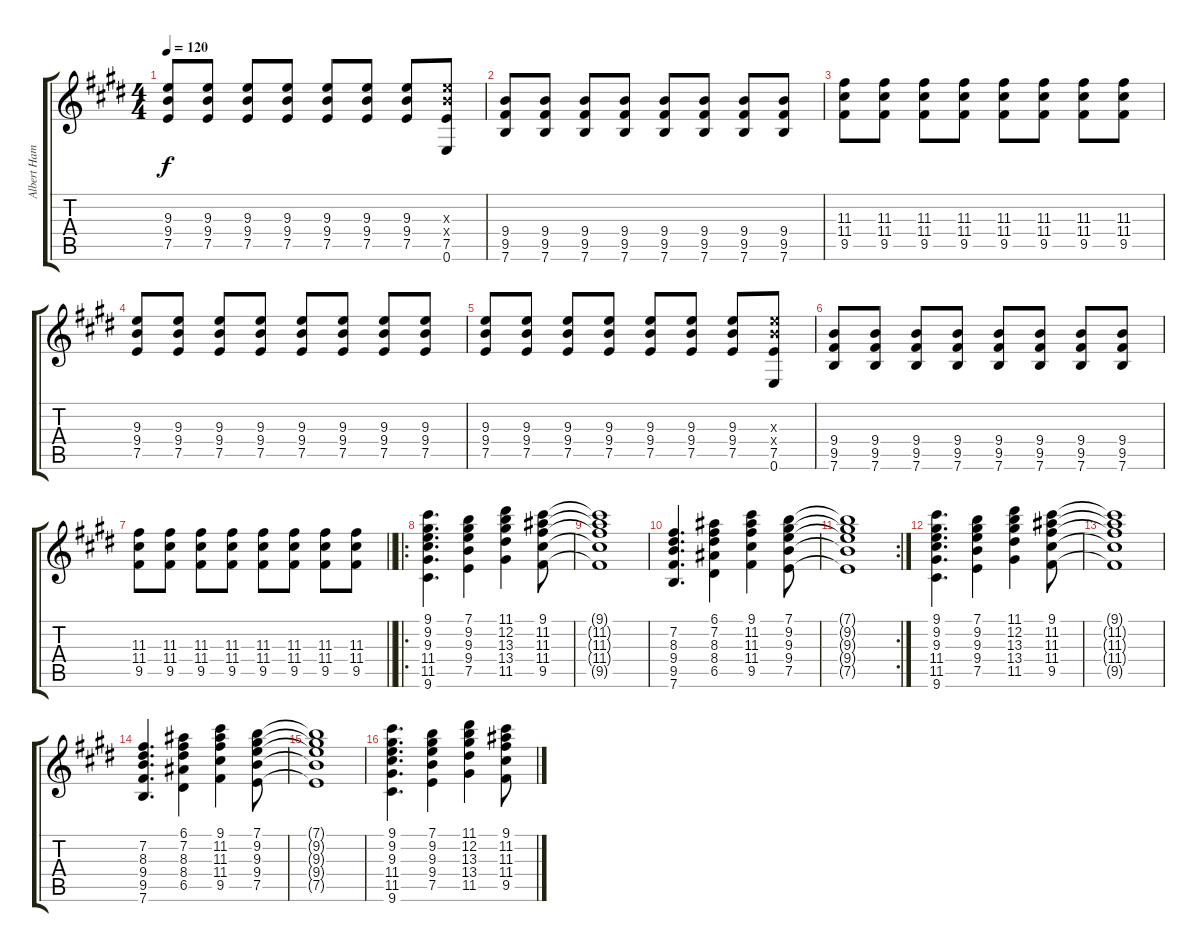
\track ("Albert Hammond, Jr." "Albert Ham") {instrument electricguitarclean}
\staff {score tabs}
\tuning (E4 B3 G3 D3 A2 E2) {hide}
\ts (4 4)
\tempo 120
\clef g2
\ks e
(9.3 9.4 7.5).8{dy f} (9.3 9.4 7.5).8 (9.3 9.4 7.5).8 (9.3 9.4 7.5).8 (9.3 9.4 7.5).8 (9.3 9.4 7.5).8 (9.3 9.4 7.5).8 (9.3{x} 9.4{x} 7.5 0.6).8 |
(9.4 9.5 7.6).8 (9.4 9.5 7.6).8 (9.4 9.5 7.6).8 (9.4 9.5 7.6).8 (9.4 9.5 7.6).8 (9.4 9.5 7.6).8 (9.4 9.5 7.6).8 (9.4 9.5 7.6).8 |
(11.3 11.4 9.5).8 (11.3 11.4 9.5).8 (11.3 11.4 9.5).8 (11.3 11.4 9.5).8 (11.3 11.4 9.5).8 (11.3 11.4 9.5).8 (11.3 11.4 9.5).8 (11.3 11.4 9.5).8 |
(9.3 9.4 7.5).8 (9.3 9.4 7.5).8 (9.3 9.4 7.5).8 (9.3 9.4 7.5).8 (9.3 9.4 7.5).8 (9.3 9.4 7.5).8 (9.3 9.4 7.5).8 (9.3 9.4 7.5).8 |
(9.3 9.4 7.5).8 (9.3 9.4 7.5).8 (9.3 9.4 7.5).8 (9.3 9.4 7.5).8 (9.3 9.4 7.5).8 (9.3 9.4 7.5).8 (9.3 9.4 7.5).8 (9.3{x} 9.4{x} 7.5 0.6).8 |
(9.4 9.5 7.6).8 (9.4 9.5 7.6).8 (9.4 9.5 7.6).8 (9.4 9.5 7.6).8 (9.4 9.5 7.6).8 (9.4 9.5 7.6).8 (9.4 9.5 7.6).8 (9.4 9.5 7.6).8 |
\barLineRight lightlight
(11.3 11.4 9.5).8 (11.3 11.4 9.5).8 (11.3 11.4 9.5).8 (11.3 11.4 9.5).8 (11.3 11.4 9.5).8 (11.3 11.4 9.5).8 (11.3 11.4 9.5).8 (11.3 11.4 9.5).8 |
\ro
(9.1 9.2 9.3 11.4 11.5 9.6).4{d} (7.1 9.2 9.3 9.4 7.5).4 (11.1 12.2 13.3 13.4 11.5).4 (9.1 11.2 11.3 11.4 9.5).8 |
(9.1{t} 11.2{t} 11.3{t} 11.4{t} 9.5{t}).1 |
(7.2 8.3 9.4 9.5 7.6).4{d} (6.1 7.2 8.3 8.4 6.5).4 (9.1 11.2 11.3 11.4 9.5).4 (7.1 9.2 9.3 9.4 7.5).8 |
\rc 2
(7.1{t} 9.2{t} 9.3{t} 9.4{t} 7.5{t}).1 |
(9.1 9.2 9.3 11.4 11.5 9.6).4{d} (7.1 9.2 9.3 9.4 7.5).4 (11.1 12.2 13.3 13.4 11.5).4 (9.1 11.2 11.3 11.4 9.5).8 |
(9.1{t} 11.2{t} 11.3{t} 11.4{t} 9.5{t}).1 |
(7.2 8.3 9.4 9.5 7.6).4{d} (6.1 7.2 8.3 8.4 6.5).4 (9.1 11.2 11.3 11.4 9.5).4 (7.1 9.2 9.3 9.4 7.5).8 |
(7.1{t} 9.2{t} 9.3{t} 9.4{t} 7.5{t}).1 |
(9.1 9.2 9.3 11.4 11.5 9.6).4{d} (7.1 9.2 9.3 9.4 7.5).4 (11.1 12.2 13.3 13.4 11.5).4 (9.1 11.2 11.3 11.4 9.5).8
